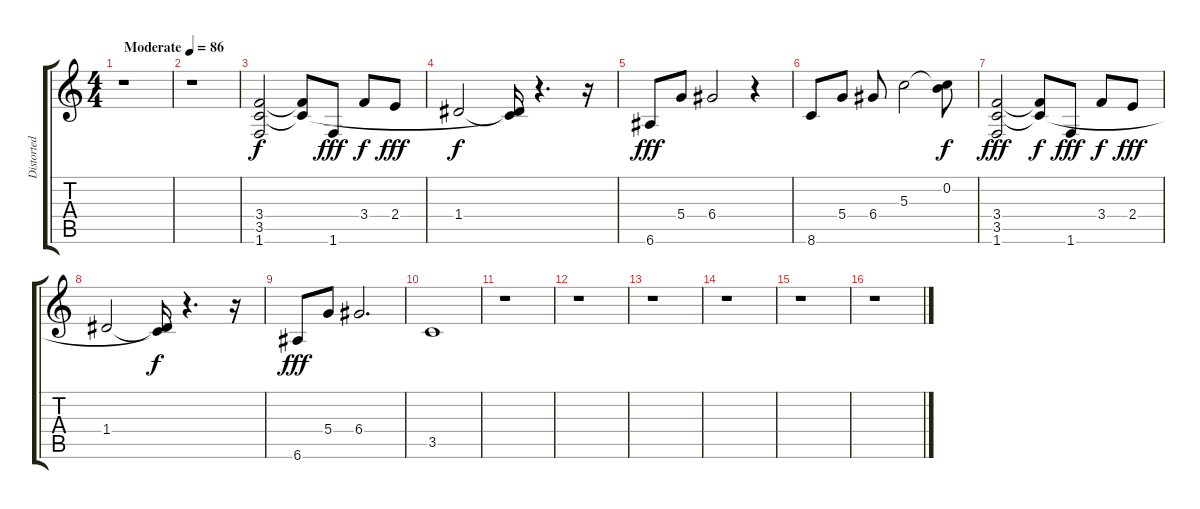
\track ("Distorted guitar" "Distorted ") {instrument electricguitarclean}
\staff {score tabs}
\tuning (E4 B3 G3 D3 A2 E2) {hide}
\ts (4 4)
\tempo (86 "Moderate")
\clef g2
\ks c
r.1{dy f instrument electricguitarclean} |
r.1 |
(3.4 3.5 1.6).2 (3.4{t} 3.5{t}).8 1.6.8{dy fff} 3.4.8{dy f} 2.4.8{dy fff} |
1.4.2{dy f} (1.4{t} 3.5{t}).16 r.4{d} r.16 |
6.6.8{dy fff} 5.4.8 6.4.2 r.4 |
8.6.8 5.4.8 6.4.8 5.3.2 (0.2 5.3{t}).8{dy f} |
(3.4 3.5 1.6).2{dy fff} (3.4{t} 3.5{t}).8{dy f} 1.6.8{dy fff} 3.4.8{dy f} 2.4.8{dy fff} |
1.4.2 (1.4{t} 3.5{t}).16{dy f} r.4{d} r.16 |
6.6.8{dy fff} 5.4.8 6.4.2{d} |
3.5.1 |
r.1 |
r.1 |
r.1 |
r.1 |
r.1 |
r.1
